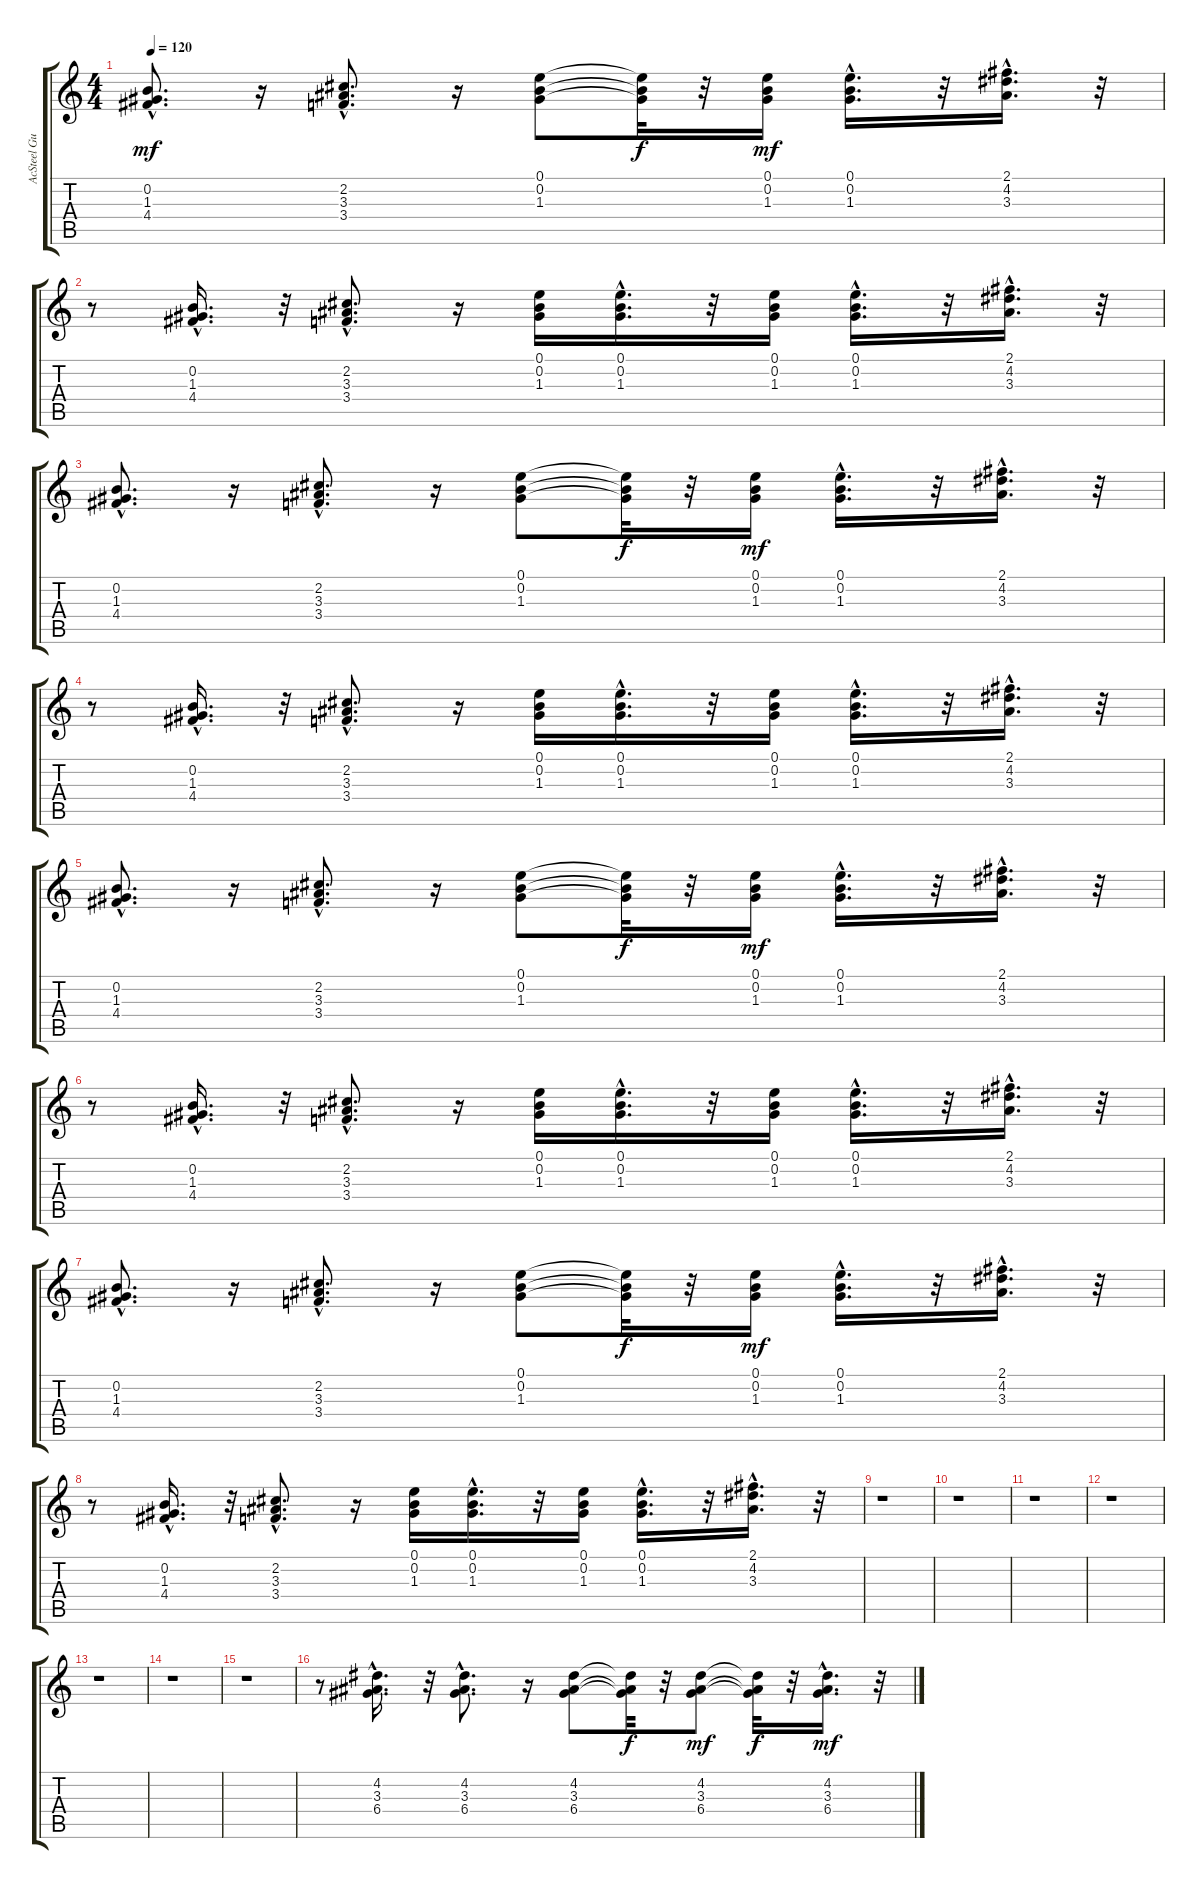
\track ("AcSteel Guitar" "AcSteel Gu") {instrument acousticguitarsteel}
\staff {score tabs}
\tuning (E4 B3 G3 D3 A2 E2) {hide}
\ts (4 4)
\tempo 120
\clef g2
\ks c
(0.2{hac} 1.3{hac} 4.4{hac}).8{d dy mf} r.16 (2.2{hac} 3.3{hac} 3.4{hac}).8{d} r.16 (0.1 0.2 1.3).8 (0.1{t} 0.2{t} 1.3{t}).32{dy f} r.32 (0.1 0.2 1.3).16{dy mf} (0.1{hac} 0.2{hac} 1.3{hac}).16{d} r.32 (2.1{hac} 4.2{hac} 3.3{hac}).16{d} r.32 |
r.8 (0.2{hac} 1.3{hac} 4.4{hac}).16{d} r.32 (2.2{hac} 3.3{hac} 3.4{hac}).8{d} r.16 (0.1 0.2 1.3).16 (0.1{hac} 0.2{hac} 1.3{hac}).16{d} r.32 (0.1 0.2 1.3).16 (0.1{hac} 0.2{hac} 1.3{hac}).16{d} r.32 (2.1{hac} 4.2{hac} 3.3{hac}).16{d} r.32 |
(0.2{hac} 1.3{hac} 4.4{hac}).8{d} r.16 (2.2{hac} 3.3{hac} 3.4{hac}).8{d} r.16 (0.1 0.2 1.3).8 (0.1{t} 0.2{t} 1.3{t}).32{dy f} r.32 (0.1 0.2 1.3).16{dy mf} (0.1{hac} 0.2{hac} 1.3{hac}).16{d} r.32 (2.1{hac} 4.2{hac} 3.3{hac}).16{d} r.32 |
r.8 (0.2{hac} 1.3{hac} 4.4{hac}).16{d} r.32 (2.2{hac} 3.3{hac} 3.4{hac}).8{d} r.16 (0.1 0.2 1.3).16 (0.1{hac} 0.2{hac} 1.3{hac}).16{d} r.32 (0.1 0.2 1.3).16 (0.1{hac} 0.2{hac} 1.3{hac}).16{d} r.32 (2.1{hac} 4.2{hac} 3.3{hac}).16{d} r.32 |
(0.2{hac} 1.3{hac} 4.4{hac}).8{d} r.16 (2.2{hac} 3.3{hac} 3.4{hac}).8{d} r.16 (0.1 0.2 1.3).8 (0.1{t} 0.2{t} 1.3{t}).32{dy f} r.32 (0.1 0.2 1.3).16{dy mf} (0.1{hac} 0.2{hac} 1.3{hac}).16{d} r.32 (2.1{hac} 4.2{hac} 3.3{hac}).16{d} r.32 |
r.8 (0.2{hac} 1.3{hac} 4.4{hac}).16{d} r.32 (2.2{hac} 3.3{hac} 3.4{hac}).8{d} r.16 (0.1 0.2 1.3).16 (0.1{hac} 0.2{hac} 1.3{hac}).16{d} r.32 (0.1 0.2 1.3).16 (0.1{hac} 0.2{hac} 1.3{hac}).16{d} r.32 (2.1{hac} 4.2{hac} 3.3{hac}).16{d} r.32 |
(0.2{hac} 1.3{hac} 4.4{hac}).8{d} r.16 (2.2{hac} 3.3{hac} 3.4{hac}).8{d} r.16 (0.1 0.2 1.3).8 (0.1{t} 0.2{t} 1.3{t}).32{dy f} r.32 (0.1 0.2 1.3).16{dy mf} (0.1{hac} 0.2{hac} 1.3{hac}).16{d} r.32 (2.1{hac} 4.2{hac} 3.3{hac}).16{d} r.32 |
r.8 (0.2{hac} 1.3{hac} 4.4{hac}).16{d} r.32 (2.2{hac} 3.3{hac} 3.4{hac}).8{d} r.16 (0.1 0.2 1.3).16 (0.1{hac} 0.2{hac} 1.3{hac}).16{d} r.32 (0.1 0.2 1.3).16 (0.1{hac} 0.2{hac} 1.3{hac}).16{d} r.32 (2.1{hac} 4.2{hac} 3.3{hac}).16{d} r.32 |
r.1 |
r.1 |
r.1 |
r.1 |
r.1 |
r.1 |
r.1 |
r.8 (4.2{hac} 3.3{hac} 6.4{hac}).16{d} r.32 (4.2{hac} 3.3{hac} 6.4{hac}).8{d} r.16 (4.2 3.3 6.4).8 (4.2{t} 3.3{t} 6.4{t}).32{dy f} r.32 (4.2 3.3 6.4).8{dy mf} (4.2{t} 3.3{t} 6.4{t}).32{dy f} r.32 (4.2{hac} 3.3{hac} 6.4{hac}).16{d dy mf} r.32
